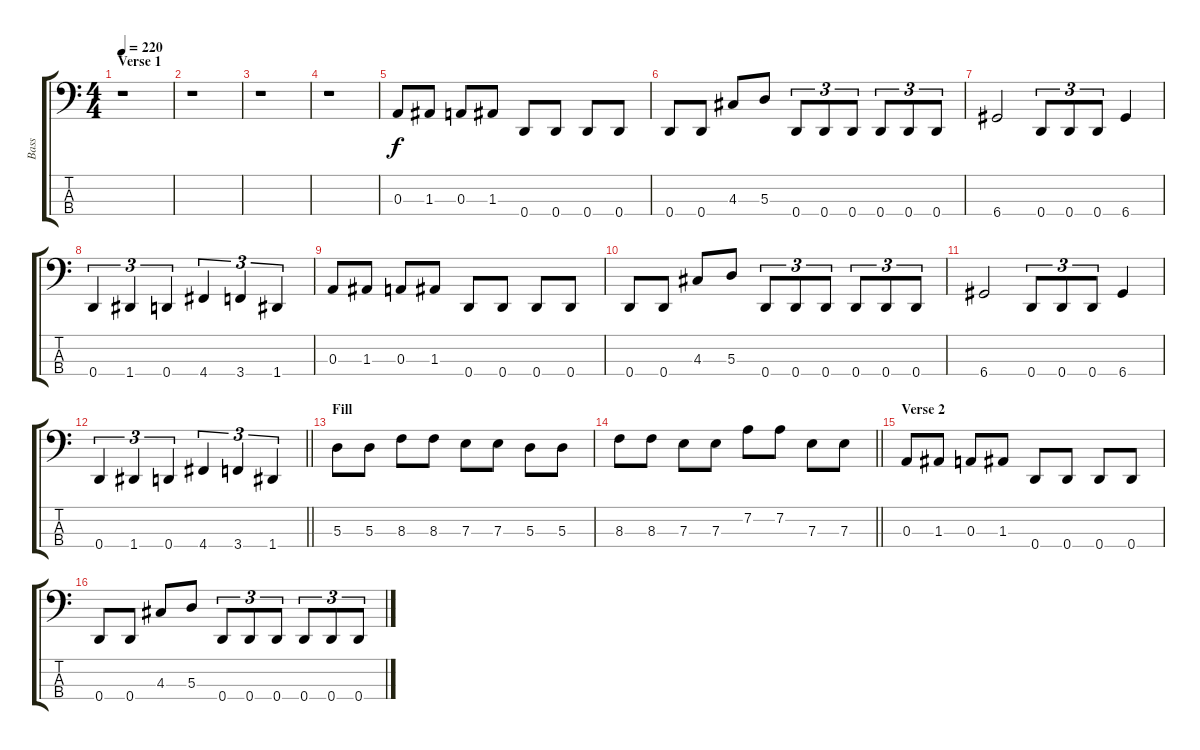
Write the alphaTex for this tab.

\track ("Bass" "Bass") {instrument electricbasspick}
\staff {score tabs}
\tuning (G2 D2 A1 D1) {hide}
\ts (4 4)
\section ("" "Verse 1")
\tempo 220
\clef f4
\ks c
r.1{dy f} |
r.1 |
r.1 |
r.1 |
0.3.8 1.3.8 0.3.8 1.3.8 0.4.8 0.4.8 0.4.8 0.4.8 |
0.4.8 0.4.8 4.3.8 5.3.8 0.4.8{tu (3 2)} 0.4.8{tu (3 2)} 0.4.8{tu (3 2)} 0.4.8{tu (3 2)} 0.4.8{tu (3 2)} 0.4.8{tu (3 2)} |
6.4.2 0.4.8{tu (3 2)} 0.4.8{tu (3 2)} 0.4.8{tu (3 2)} 6.4.4 |
0.4.4{tu (3 2)} 1.4.4{tu (3 2)} 0.4.4{tu (3 2)} 4.4.4{tu (3 2)} 3.4.4{tu (3 2)} 1.4.4{tu (3 2)} |
0.3.8 1.3.8 0.3.8 1.3.8 0.4.8 0.4.8 0.4.8 0.4.8 |
0.4.8 0.4.8 4.3.8 5.3.8 0.4.8{tu (3 2)} 0.4.8{tu (3 2)} 0.4.8{tu (3 2)} 0.4.8{tu (3 2)} 0.4.8{tu (3 2)} 0.4.8{tu (3 2)} |
6.4.2 0.4.8{tu (3 2)} 0.4.8{tu (3 2)} 0.4.8{tu (3 2)} 6.4.4 |
\barLineRight lightlight
0.4.4{tu (3 2)} 1.4.4{tu (3 2)} 0.4.4{tu (3 2)} 4.4.4{tu (3 2)} 3.4.4{tu (3 2)} 1.4.4{tu (3 2)} |
\section ("" "Fill")
5.3.8 5.3.8 8.3.8 8.3.8 7.3.8 7.3.8 5.3.8 5.3.8 |
\barLineRight lightlight
8.3.8 8.3.8 7.3.8 7.3.8 7.2.8 7.2.8 7.3.8 7.3.8 |
\section ("" "Verse 2")
0.3.8 1.3.8 0.3.8 1.3.8 0.4.8 0.4.8 0.4.8 0.4.8 |
0.4.8 0.4.8 4.3.8 5.3.8 0.4.8{tu (3 2)} 0.4.8{tu (3 2)} 0.4.8{tu (3 2)} 0.4.8{tu (3 2)} 0.4.8{tu (3 2)} 0.4.8{tu (3 2)}
